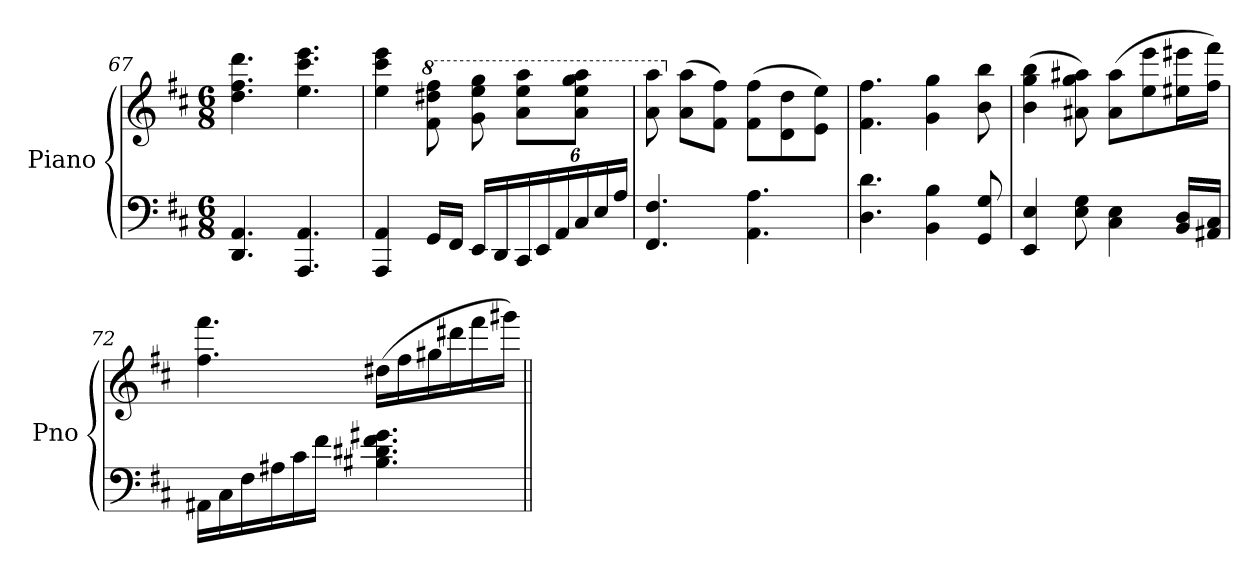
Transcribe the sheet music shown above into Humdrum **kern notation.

**kern	**kern	**dynam
*part1	*part1	*part1
*staff2	*staff1	*staff1/2
*I"Piano	*	*
*I'Pno	*	*
*clefF4	*clefG2	*
*k[f#c#]	*k[f#c#]	*
*M6/8	*M6/8	*
=67	=67	=67
4.DD/ 4.AA/	4.dd\ 4.ff#\ 4.ddd\	.
4.AAA/ 4.AA/	4.ee\ 4.ccc#\ 4.eee\	.
=68	=68	=68
4AAA/ 4AA/	4ee\ 4ccc#\ 4eee\	.
*	*8va	*
!	!	!LO:DY:a=2
!	!	!LO:DY:n=1:b
16GG/LL	8ff#\ 8ddd#X\ 8fff#\	other-dynamics other-dynamics
16FF#/JJ	.	.
16EE/LL	8gg\ 8eee\ 8ggg\	.
16DD/	.	.
*Xbrackettup	*	*
24CC#/	8aa\ 8eee\ 8aaa\L	.
24EE/	.	.
24AA/	.	.
*Xtuplet	*	*
24C#/	8aa\ 8eee\ 8ggg\ 8aaa\J	.
24E/	.	.
24A/JJ	.	.
=69	=69	=69
!	!	!LO:DY:b
4.FF#/ 4.F#/	8aa\ 8aaa\	other-dynamics
*	*X8va	*
.	(8a\ 8aa\L	.
.	8f#\ 8ff#\J)	.
4.AA\ 4.A\	(8f#\ 8ff#\L	.
.	8d\ 8dd\	.
.	8e\ 8ee\J)	.
!!LO:LB:g=z
=70	=70	=70
4.D\ 4.d\	4.f#\ 4.ff#\	.
4BB\ 4B\	4g\ 4gg\	.
8GG/ 8G/	8b\ 8bb\	.
=71	=71	=71
4EE/ 4E/	(4b\ 4gg\ 4bb\	.
8E\ 8G\	8a#X\ 8gg\ 8aa#X\)	.
4C#\ 4E\	(8a#\ 8aa#\L	.
.	8ee\ 8eee\	.
16BB/ 16D/LL	16ee#X\ 16eee#X\L	.
16AA#X/ 16C#/JJ	16ff#\ 16fff#\JJ)	.
=72	=72	=72
!	!	!LO:DY:b
16AA#X\LL	4.ff#\ 4.fff#\	other-dynamics
16C#\	.	.
16F#\	.	.
16A#X\	.	.
16c#\	.	.
16f#\JJ	.	.
4.B#X\ 4.d#X\ 4.f#\ 4.g#X\	(16dd#X\LL	.
.	16ff#\	.
.	16gg#X\	.
.	16ddd#X\	.
.	16fff#\	.
.	16ggg#X\JJ)	.
=||	=||	=||
*-	*-	*-
